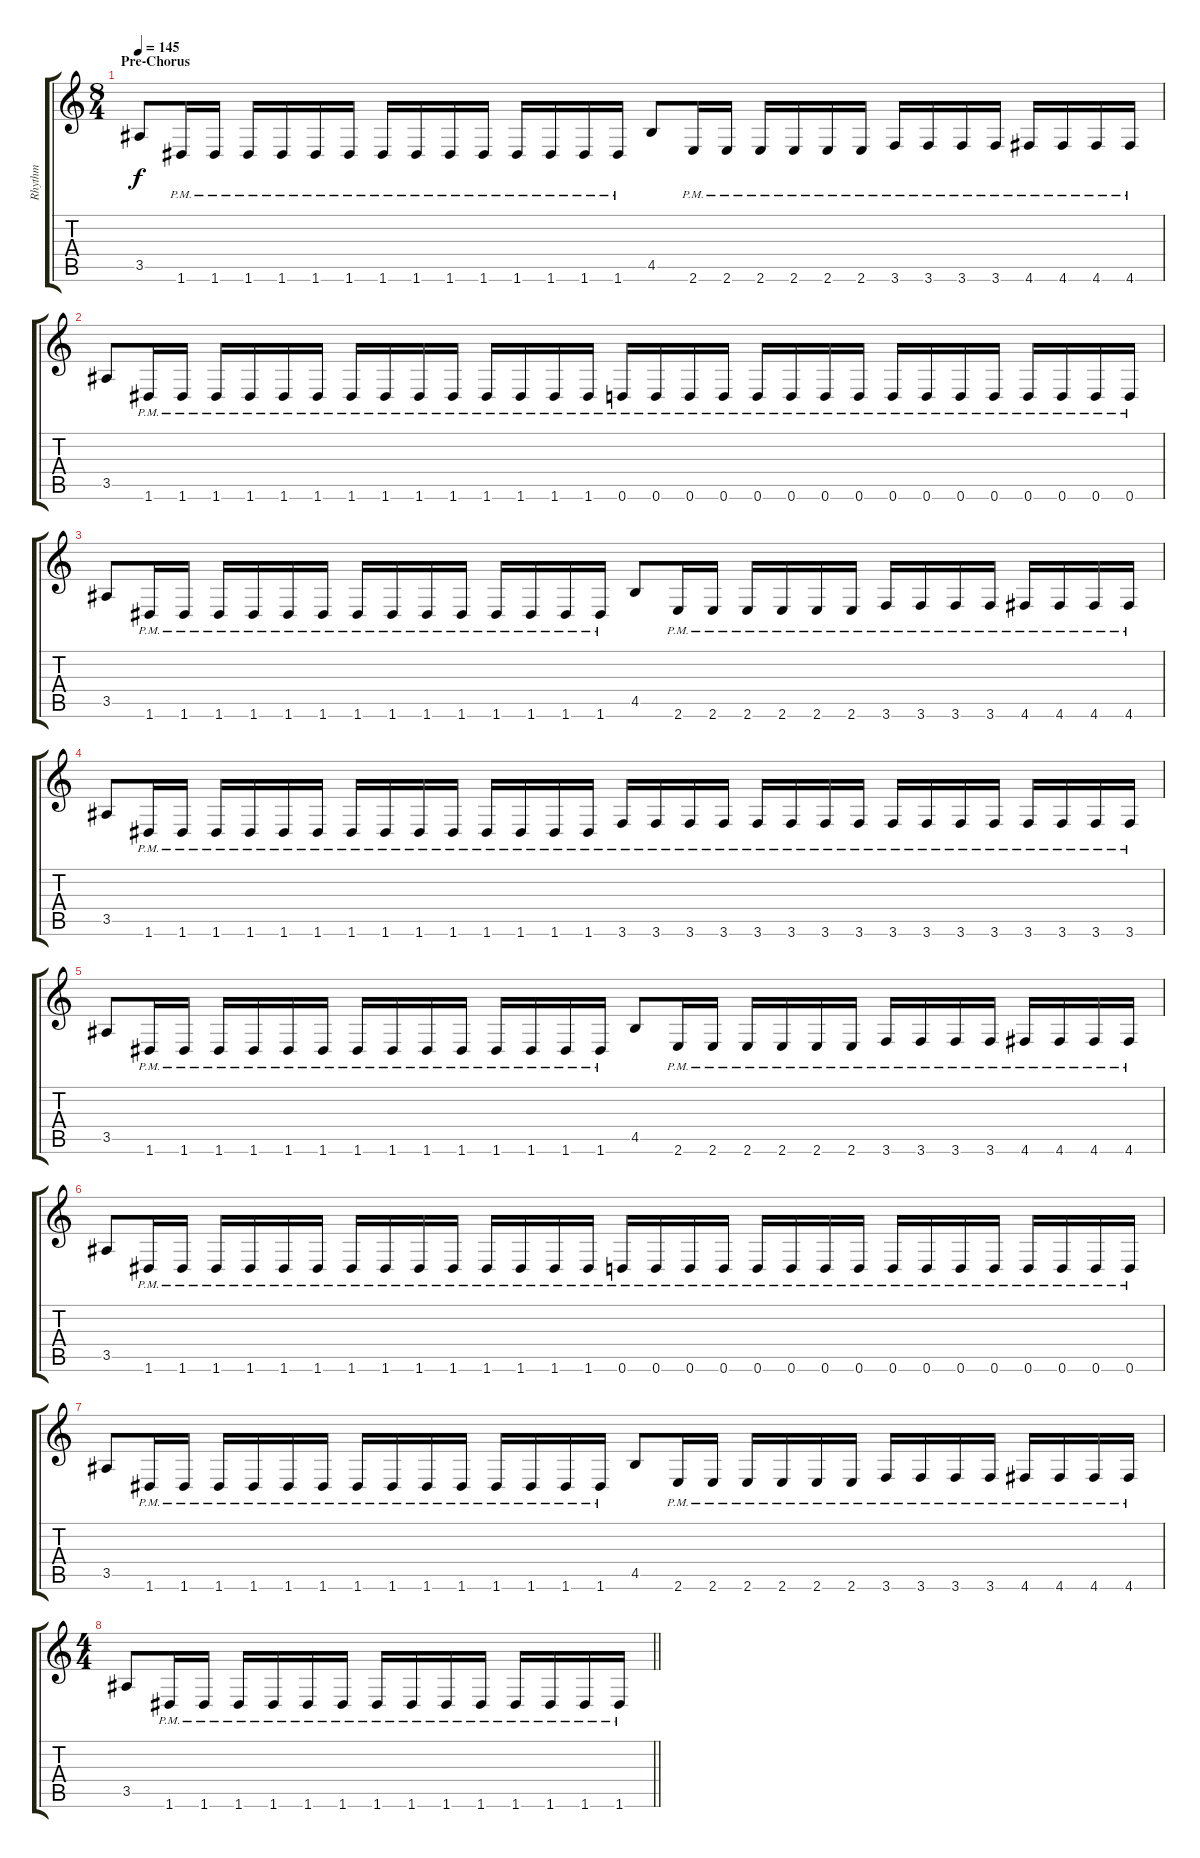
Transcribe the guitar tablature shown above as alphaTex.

\track ("Rhythm" "Rhythm") {instrument overdrivenguitar}
\staff {score tabs}
\tuning (D4 A3 F3 C3 G2 D2) {hide}
\ts (8 4)
\section ("" "Pre-Chorus")
\tempo 145
\clef g2
\ks c
3.5.8{dy f} 1.6{pm}.16 1.6{pm}.16 1.6{pm}.16 1.6{pm}.16 1.6{pm}.16 1.6{pm}.16 1.6{pm}.16 1.6{pm}.16 1.6{pm}.16 1.6{pm}.16 1.6{pm}.16 1.6{pm}.16 1.6{pm}.16 1.6{pm}.16 4.5.8 2.6{pm}.16 2.6{pm}.16 2.6{pm}.16 2.6{pm}.16 2.6{pm}.16 2.6{pm}.16 3.6{pm}.16 3.6{pm}.16 3.6{pm}.16 3.6{pm}.16 4.6{pm}.16 4.6{pm}.16 4.6{pm}.16 4.6{pm}.16 |
3.5.8 1.6{pm}.16 1.6{pm}.16 1.6{pm}.16 1.6{pm}.16 1.6{pm}.16 1.6{pm}.16 1.6{pm}.16 1.6{pm}.16 1.6{pm}.16 1.6{pm}.16 1.6{pm}.16 1.6{pm}.16 1.6{pm}.16 1.6{pm}.16 0.6{pm}.16 0.6{pm}.16 0.6{pm}.16 0.6{pm}.16 0.6{pm}.16 0.6{pm}.16 0.6{pm}.16 0.6{pm}.16 0.6{pm}.16 0.6{pm}.16 0.6{pm}.16 0.6{pm}.16 0.6{pm}.16 0.6{pm}.16 0.6{pm}.16 0.6{pm}.16 |
3.5.8 1.6{pm}.16 1.6{pm}.16 1.6{pm}.16 1.6{pm}.16 1.6{pm}.16 1.6{pm}.16 1.6{pm}.16 1.6{pm}.16 1.6{pm}.16 1.6{pm}.16 1.6{pm}.16 1.6{pm}.16 1.6{pm}.16 1.6{pm}.16 4.5.8 2.6{pm}.16 2.6{pm}.16 2.6{pm}.16 2.6{pm}.16 2.6{pm}.16 2.6{pm}.16 3.6{pm}.16 3.6{pm}.16 3.6{pm}.16 3.6{pm}.16 4.6{pm}.16 4.6{pm}.16 4.6{pm}.16 4.6{pm}.16 |
3.5.8 1.6{pm}.16 1.6{pm}.16 1.6{pm}.16 1.6{pm}.16 1.6{pm}.16 1.6{pm}.16 1.6{pm}.16 1.6{pm}.16 1.6{pm}.16 1.6{pm}.16 1.6{pm}.16 1.6{pm}.16 1.6{pm}.16 1.6{pm}.16 3.6{pm}.16 3.6{pm}.16 3.6{pm}.16 3.6{pm}.16 3.6{pm}.16 3.6{pm}.16 3.6{pm}.16 3.6{pm}.16 3.6{pm}.16 3.6{pm}.16 3.6{pm}.16 3.6{pm}.16 3.6{pm}.16 3.6{pm}.16 3.6{pm}.16 3.6{pm}.16 |
3.5.8 1.6{pm}.16 1.6{pm}.16 1.6{pm}.16 1.6{pm}.16 1.6{pm}.16 1.6{pm}.16 1.6{pm}.16 1.6{pm}.16 1.6{pm}.16 1.6{pm}.16 1.6{pm}.16 1.6{pm}.16 1.6{pm}.16 1.6{pm}.16 4.5.8 2.6{pm}.16 2.6{pm}.16 2.6{pm}.16 2.6{pm}.16 2.6{pm}.16 2.6{pm}.16 3.6{pm}.16 3.6{pm}.16 3.6{pm}.16 3.6{pm}.16 4.6{pm}.16 4.6{pm}.16 4.6{pm}.16 4.6{pm}.16 |
3.5.8 1.6{pm}.16 1.6{pm}.16 1.6{pm}.16 1.6{pm}.16 1.6{pm}.16 1.6{pm}.16 1.6{pm}.16 1.6{pm}.16 1.6{pm}.16 1.6{pm}.16 1.6{pm}.16 1.6{pm}.16 1.6{pm}.16 1.6{pm}.16 0.6{pm}.16 0.6{pm}.16 0.6{pm}.16 0.6{pm}.16 0.6{pm}.16 0.6{pm}.16 0.6{pm}.16 0.6{pm}.16 0.6{pm}.16 0.6{pm}.16 0.6{pm}.16 0.6{pm}.16 0.6{pm}.16 0.6{pm}.16 0.6{pm}.16 0.6{pm}.16 |
3.5.8 1.6{pm}.16 1.6{pm}.16 1.6{pm}.16 1.6{pm}.16 1.6{pm}.16 1.6{pm}.16 1.6{pm}.16 1.6{pm}.16 1.6{pm}.16 1.6{pm}.16 1.6{pm}.16 1.6{pm}.16 1.6{pm}.16 1.6{pm}.16 4.5.8 2.6{pm}.16 2.6{pm}.16 2.6{pm}.16 2.6{pm}.16 2.6{pm}.16 2.6{pm}.16 3.6{pm}.16 3.6{pm}.16 3.6{pm}.16 3.6{pm}.16 4.6{pm}.16 4.6{pm}.16 4.6{pm}.16 4.6{pm}.16 |
\ts (4 4)
\barLineRight lightlight
3.5.8 1.6{pm}.16 1.6{pm}.16 1.6{pm}.16 1.6{pm}.16 1.6{pm}.16 1.6{pm}.16 1.6{pm}.16 1.6{pm}.16 1.6{pm}.16 1.6{pm}.16 1.6{pm}.16 1.6{pm}.16 1.6{pm}.16 1.6{pm}.16
